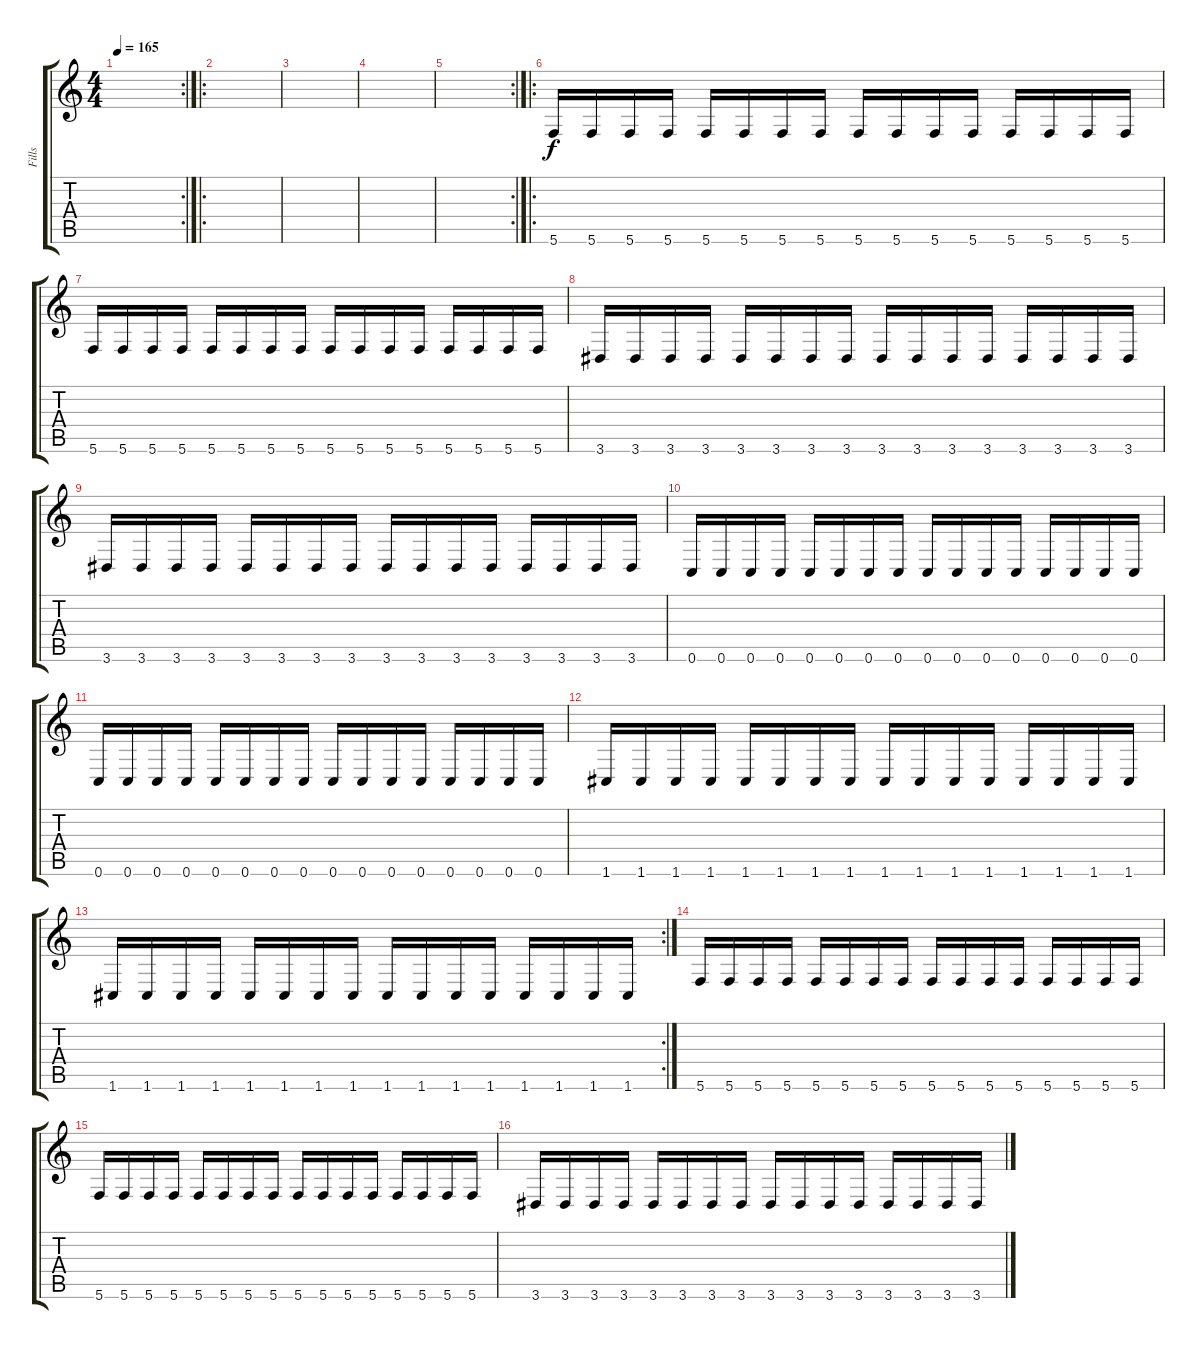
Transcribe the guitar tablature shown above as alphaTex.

\track ("Fills" "Fills") {instrument distortionguitar}
\staff {score tabs}
\tuning (D4 A3 F3 C3 G2 C2) {hide}
\rc 2
\ts (4 4)
\tempo 165
\clef g2
\ks c
|
\ro
|
|
|
\rc 2
|
\ro
5.6.16 5.6.16 5.6.16 5.6.16 5.6.16 5.6.16 5.6.16 5.6.16 5.6.16 5.6.16 5.6.16 5.6.16 5.6.16 5.6.16 5.6.16 5.6.16 |
5.6.16 5.6.16 5.6.16 5.6.16 5.6.16 5.6.16 5.6.16 5.6.16 5.6.16 5.6.16 5.6.16 5.6.16 5.6.16 5.6.16 5.6.16 5.6.16 |
3.6.16 3.6.16 3.6.16 3.6.16 3.6.16 3.6.16 3.6.16 3.6.16 3.6.16 3.6.16 3.6.16 3.6.16 3.6.16 3.6.16 3.6.16 3.6.16 |
3.6.16 3.6.16 3.6.16 3.6.16 3.6.16 3.6.16 3.6.16 3.6.16 3.6.16 3.6.16 3.6.16 3.6.16 3.6.16 3.6.16 3.6.16 3.6.16 |
0.6.16 0.6.16 0.6.16 0.6.16 0.6.16 0.6.16 0.6.16 0.6.16 0.6.16 0.6.16 0.6.16 0.6.16 0.6.16 0.6.16 0.6.16 0.6.16 |
0.6.16 0.6.16 0.6.16 0.6.16 0.6.16 0.6.16 0.6.16 0.6.16 0.6.16 0.6.16 0.6.16 0.6.16 0.6.16 0.6.16 0.6.16 0.6.16 |
1.6.16 1.6.16 1.6.16 1.6.16 1.6.16 1.6.16 1.6.16 1.6.16 1.6.16 1.6.16 1.6.16 1.6.16 1.6.16 1.6.16 1.6.16 1.6.16 |
\rc 2
1.6.16 1.6.16 1.6.16 1.6.16 1.6.16 1.6.16 1.6.16 1.6.16 1.6.16 1.6.16 1.6.16 1.6.16 1.6.16 1.6.16 1.6.16 1.6.16 |
5.6.16 5.6.16 5.6.16 5.6.16 5.6.16 5.6.16 5.6.16 5.6.16 5.6.16 5.6.16 5.6.16 5.6.16 5.6.16 5.6.16 5.6.16 5.6.16 |
5.6.16 5.6.16 5.6.16 5.6.16 5.6.16 5.6.16 5.6.16 5.6.16 5.6.16 5.6.16 5.6.16 5.6.16 5.6.16 5.6.16 5.6.16 5.6.16 |
3.6.16 3.6.16 3.6.16 3.6.16 3.6.16 3.6.16 3.6.16 3.6.16 3.6.16 3.6.16 3.6.16 3.6.16 3.6.16 3.6.16 3.6.16 3.6.16
